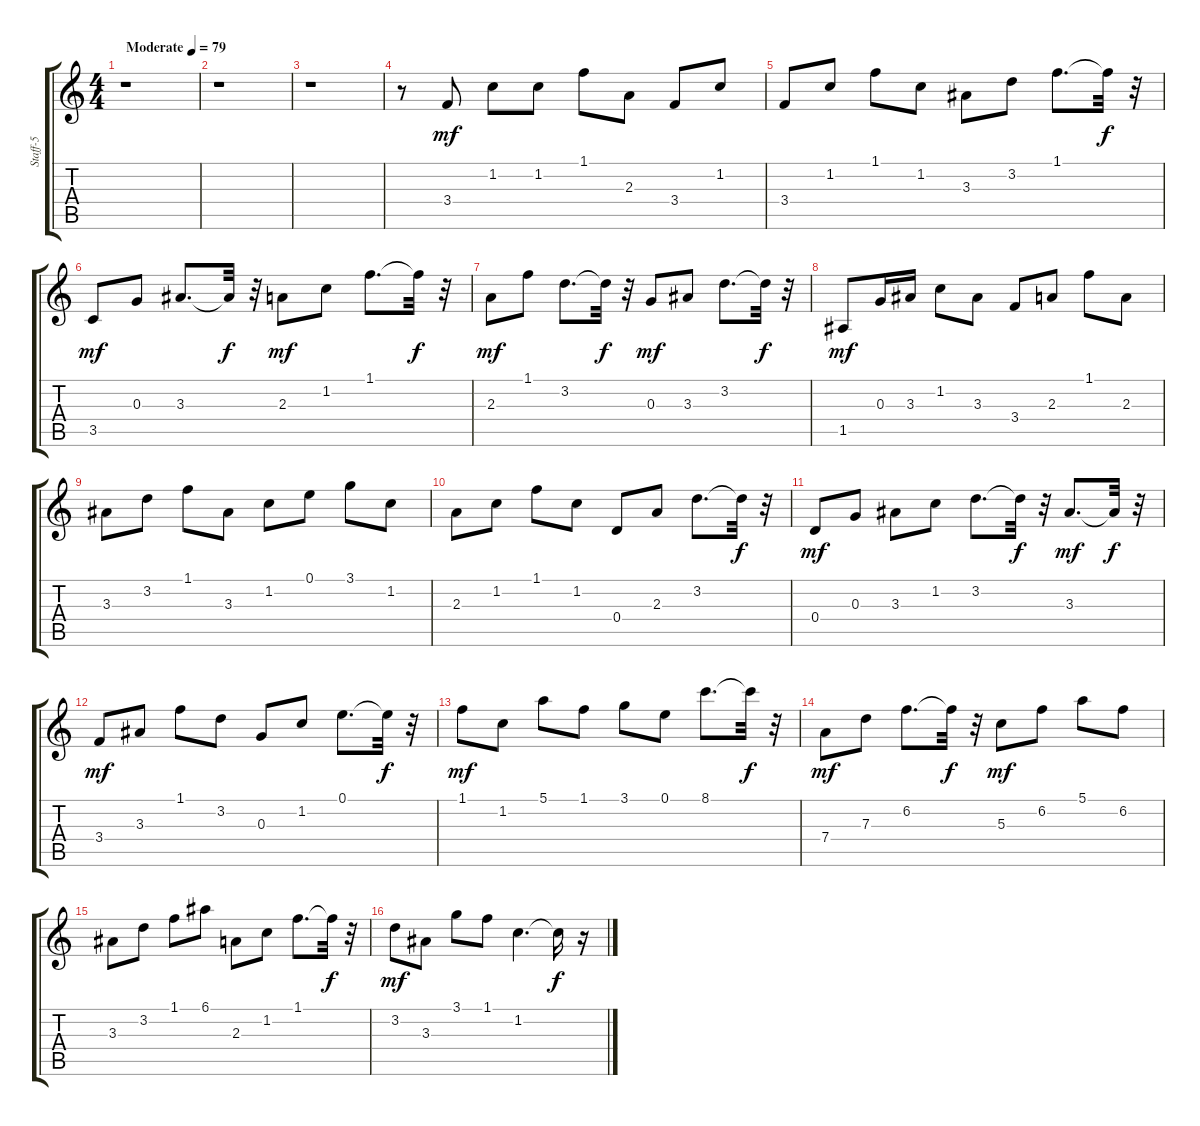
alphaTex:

\track ("Staff-5" "Staff-5") {instrument acousticguitarnylon}
\staff {score tabs}
\tuning (E4 B3 G3 D3 A2 E2) {hide}
\ts (4 4)
\tempo (79 "Moderate")
\clef g2
\ks c
r.1{dy mf instrument acousticguitarnylon} |
r.1 |
r.1 |
r.8 3.4.8 1.2.8 1.2.8 1.1.8 2.3.8 3.4.8 1.2.8 |
3.4.8 1.2.8 1.1.8 1.2.8 3.3.8 3.2.8 1.1.8{d} 1.1{t}.32{dy f} r.32 |
3.5.8{dy mf} 0.3.8 3.3.8{d} 3.3{t}.32{dy f} r.32 2.3.8{dy mf} 1.2.8 1.1.8{d} 1.1{t}.32{dy f} r.32 |
2.3.8{dy mf} 1.1.8 3.2.8{d} 3.2{t}.32{dy f} r.32 0.3.8{dy mf} 3.3.8 3.2.8{d} 3.2{t}.32{dy f} r.32 |
1.5.8{dy mf} 0.3.16 3.3.16 1.2.8 3.3.8 3.4.8 2.3.8 1.1.8 2.3.8 |
3.3.8 3.2.8 1.1.8 3.3.8 1.2.8 0.1.8 3.1.8 1.2.8 |
2.3.8 1.2.8 1.1.8 1.2.8 0.4.8 2.3.8 3.2.8{d} 3.2{t}.32{dy f} r.32 |
0.4.8{dy mf} 0.3.8 3.3.8 1.2.8 3.2.8{d} 3.2{t}.32{dy f} r.32 3.3.8{d dy mf} 3.3{t}.32{dy f} r.32 |
3.4.8{dy mf} 3.3.8 1.1.8 3.2.8 0.3.8 1.2.8 0.1.8{d} 0.1{t}.32{dy f} r.32 |
1.1.8{dy mf} 1.2.8 5.1.8 1.1.8 3.1.8 0.1.8 8.1.8{d} 8.1{t}.32{dy f} r.32 |
7.4.8{dy mf} 7.3.8 6.2.8{d} 6.2{t}.32{dy f} r.32 5.3.8{dy mf} 6.2.8 5.1.8 6.2.8 |
3.3.8 3.2.8 1.1.8 6.1.8 2.3.8 1.2.8 1.1.8{d} 1.1{t}.32{dy f} r.32 |
3.2.8{dy mf} 3.3.8 3.1.8 1.1.8 1.2.4{d} 1.2{t}.16{dy f} r.16
